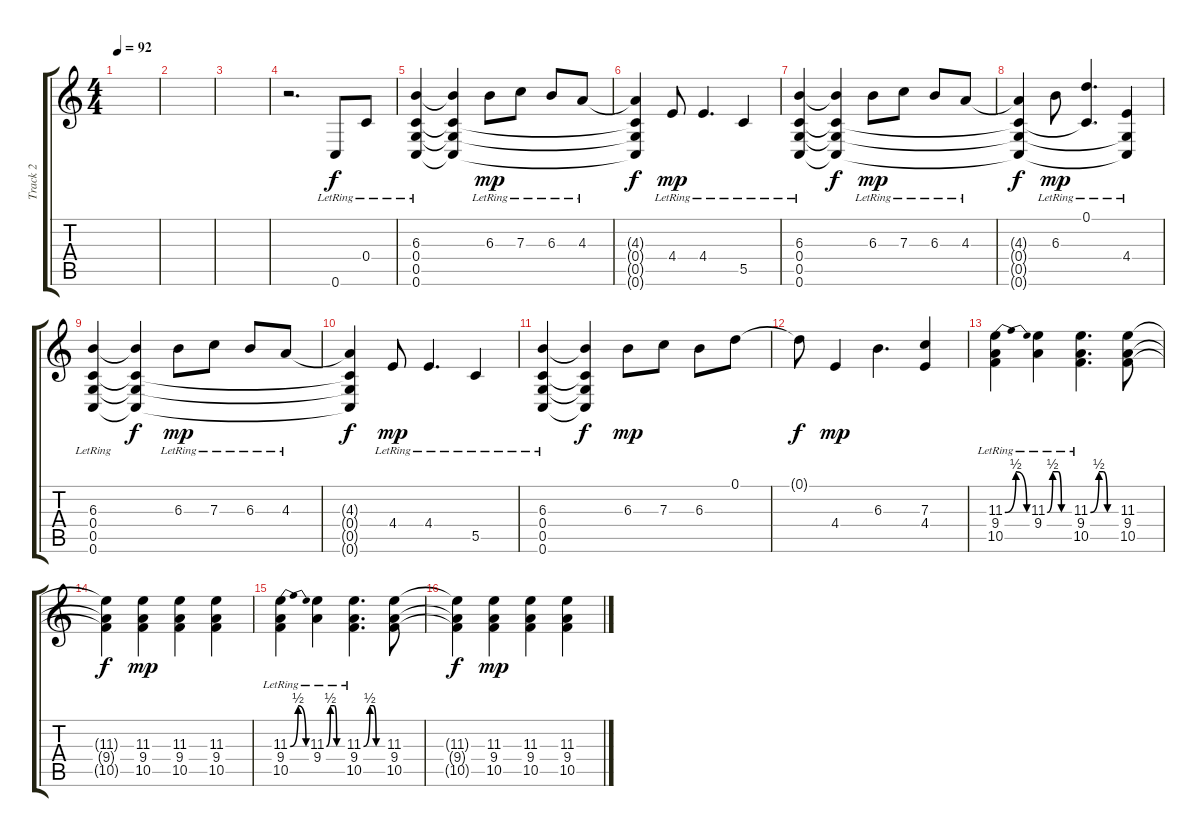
\track ("Track 2" "Track 2") {instrument distortionguitar}
\staff {score tabs}
\tuning (D4 A3 F3 C3 G2 C2) {hide}
\ts (4 4)
\tempo 92
\clef g2
\ks c
|
|
|
r.2{d} 0.6{lr}.8 0.4{lr}.8 |
(6.3{lr} 0.4{lr} 0.5{lr} 0.6{lr}).4 (6.3{t} 0.4{t} 0.5{t} 0.6{t}).4{dy f} 6.3{lr}.8{dy mp} 7.3{lr}.8 6.3{lr}.8 4.3{lr}.8 |
(4.3{t} 0.4{t} 0.5{t} 0.6{t}).4{dy f} 4.4{lr}.8{dy mp} 4.4{lr}.4{d} 5.5{lr}.4 |
(6.3{lr} 0.4{lr} 0.5{lr} 0.6{lr}).4 (6.3{t} 0.4{t} 0.5{t} 0.6{t}).4{dy f} 6.3{lr}.8{dy mp} 7.3{lr}.8 6.3{lr}.8 4.3{lr}.8 |
(4.3{t} 0.4{t} 0.5{t} 0.6{t}).4{dy f} 6.3{lr}.8{dy mp} (0.1{lr} 0.4{t}).4{d} (4.4{lr} 0.5{t} 0.6{t}).4 |
(6.3{lr} 0.4{lr} 0.5{lr} 0.6{lr}).4 (6.3{t} 0.4{t} 0.5{t} 0.6{t}).4{dy f} 6.3{lr}.8{dy mp} 7.3{lr}.8 6.3{lr}.8 4.3{lr}.8 |
(4.3{t} 0.4{t} 0.5{t} 0.6{t}).4{dy f} 4.4{lr}.8{dy mp} 4.4{lr}.4{d} 5.5{lr}.4 |
(6.3{lr} 0.4{lr} 0.5{lr} 0.6{lr}).4 (6.3{t} 0.4{t} 0.5{t} 0.6{t}).4{dy f} 6.3.8{dy mp} 7.3.8 6.3.8 0.1.8 |
0.1{t}.8{dy f} 4.4.4{dy mp} 6.3.4{d} (7.3 4.4).4 |
(11.3{be (bendrelease 0 0 16 2 35 2 60 0)} 9.4 10.5{lr}).4 (11.3{be (custom 0 0 15 2 30 2 39 0 60 0) lr} 9.4{lr}).4 (11.3{be (custom 0 0 20 2 30 2 40 0 60 0) lr} 9.4{lr} 10.5{lr}).4{d} (11.3 9.4 10.5).8 |
(11.3{t} 9.4{t} 10.5{t}).4{dy f} (11.3 9.4 10.5).4{dy mp} (11.3 9.4 10.5).4 (11.3 9.4 10.5).4 |
(11.3{be (bendrelease 0 0 16 2 35 2 60 0)} 9.4 10.5{lr}).4 (11.3{be (custom 0 0 15 2 30 2 39 0 60 0) lr} 9.4{lr}).4 (11.3{be (custom 0 0 20 2 30 2 40 0 60 0) lr} 9.4{lr} 10.5{lr}).4{d} (11.3 9.4 10.5).8 |
(11.3{t} 9.4{t} 10.5{t}).4{dy f} (11.3 9.4 10.5).4{dy mp} (11.3 9.4 10.5).4 (11.3 9.4 10.5).4
